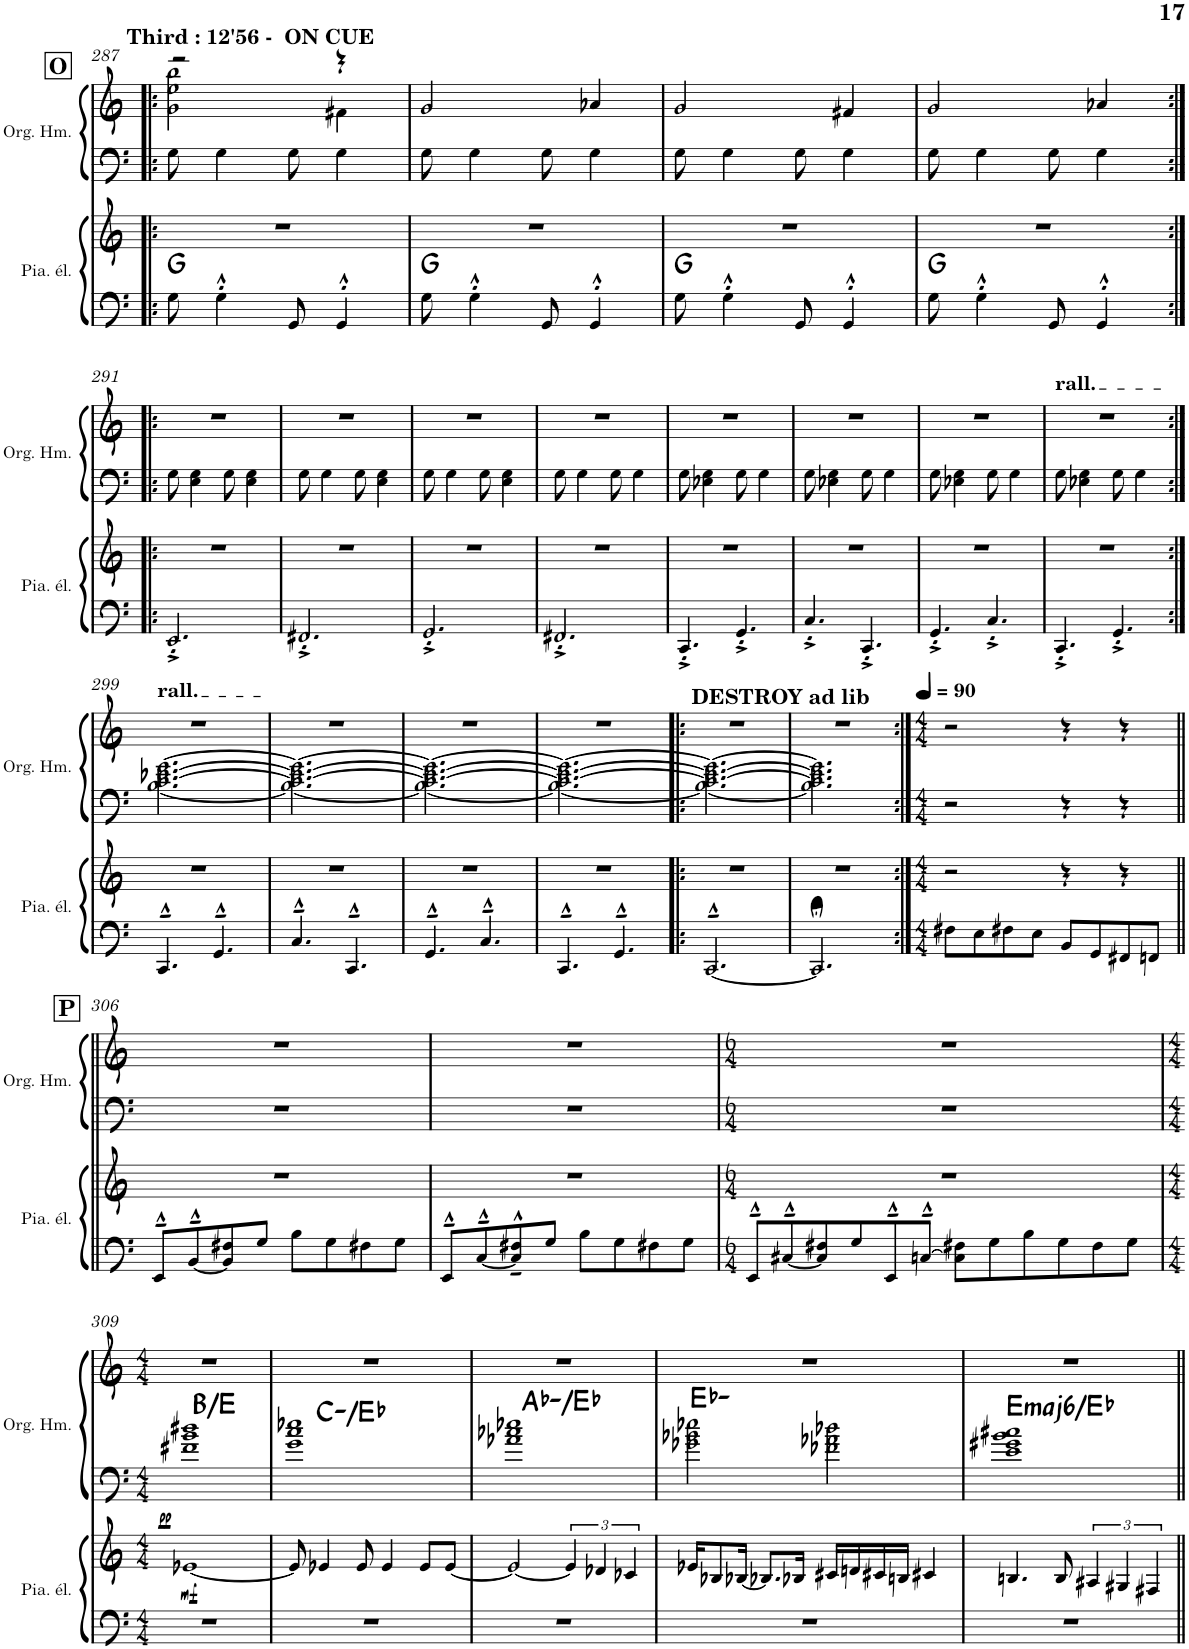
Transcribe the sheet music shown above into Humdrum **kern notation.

**kern	**kern	**dynam	**harte	**kern	**kern	**dynam	**harte
*part2	*part2	*part2	*part2	*part1	*part1	*part1	*part1
*staff4	*staff3	*staff3/4	*	*staff2	*staff1	*staff1/2	*
*I"Piano électrique	*	*	*	*I"Orgue Hammond	*	*	*
*I'Pia. él.	*	*	*	*I'Org. Hm.	*	*	*
!!LO:PB:g=z
*clefF4	*clefG2	*	*	*clefF4	*clefG2	*	*
*k[]	*k[]	*	*	*k[]	*k[]	*	*
*M3/4	*M3/4	*	*	*M3/4	*M3/4	*	*
!!LO:REH:place=s1:a:B:cj:fs=14:t=O
=287!|:	=287!|:	=287!|:	=287!|:	=287!|:	=287!|:	=287!|:	=287!|:
*	*	*	*	*	*^	*	*
!	!	!	!	!	!LO:TX:a:B:t=Third &colon; 12'56 -  ON CUE	!	!	!
8G\	2.r	.	G:maj	8G\	2r	2g\ 2ee\ 2bb\	.	.
4G^^'\	.	.	.	4G\	.	.	.	.
8GG/	.	.	.	8G\	.	.	.	.
4GG^^'/	.	.	.	4G\	4r	4f#X\	.	.
*	*	*	*	*	*v	*v	*	*
=288	=288	=288	=288	=288	=288	=288	=288
8G\	2.r	.	G:maj	8G\	2g/	.	.
4G^^'\	.	.	.	4G\	.	.	.
8GG/	.	.	.	8G\	.	.	.
4GG^^'/	.	.	.	4G\	4a-X/	.	.
=289	=289	=289	=289	=289	=289	=289	=289
8G\	2.r	.	G:maj	8G\	2g/	.	.
4G^^'\	.	.	.	4G\	.	.	.
8GG/	.	.	.	8G\	.	.	.
4GG^^'/	.	.	.	4G\	4f#X/	.	.
=290	=290	=290	=290	=290	=290	=290	=290
8G\	2.r	.	G:maj	8G\	2g/	.	.
4G^^'\	.	.	.	4G\	.	.	.
8GG/	.	.	.	8G\	.	.	.
4GG^^'/	.	.	.	4G\	4a-X/	.	.
!!LO:LB:g=z
=291:|!|:	=291:|!|:	=291:|!|:	=291:|!|:	=291:|!|:	=291:|!|:	=291:|!|:	=291:|!|:
2.EE^'/	2.r	.	.	8G\	2.r	.	.
.	.	.	.	4E\ 4G\	.	.	.
.	.	.	.	8G\	.	.	.
.	.	.	.	4E\ 4G\	.	.	.
=292	=292	=292	=292	=292	=292	=292	=292
2.FF#X^'/	2.r	.	.	8G\	2.r	.	.
.	.	.	.	4G\	.	.	.
.	.	.	.	8G\	.	.	.
.	.	.	.	4E\ 4G\	.	.	.
=293	=293	=293	=293	=293	=293	=293	=293
2.GG^'/	2.r	.	.	8G\	2.r	.	.
.	.	.	.	4G\	.	.	.
.	.	.	.	8G\	.	.	.
.	.	.	.	4E\ 4G\	.	.	.
=294	=294	=294	=294	=294	=294	=294	=294
2.FF#X^'/	2.r	.	.	8G\	2.r	.	.
.	.	.	.	4G\	.	.	.
.	.	.	.	8G\	.	.	.
.	.	.	.	4G\	.	.	.
=295	=295	=295	=295	=295	=295	=295	=295
4.CC^'/	2.r	.	.	8G\	2.r	.	.
.	.	.	.	4E-X\ 4G\	.	.	.
4.GG^'/	.	.	.	8G\	.	.	.
.	.	.	.	4G\	.	.	.
=296	=296	=296	=296	=296	=296	=296	=296
4.C^'/	2.r	.	.	8G\	2.r	.	.
.	.	.	.	4E-X\ 4G\	.	.	.
4.CC^'/	.	.	.	8G\	.	.	.
.	.	.	.	4G\	.	.	.
=297	=297	=297	=297	=297	=297	=297	=297
4.GG^'/	2.r	.	.	8G\	2.r	.	.
.	.	.	.	4E-X\ 4G\	.	.	.
4.C^'/	.	.	.	8G\	.	.	.
.	.	.	.	4G\	.	.	.
=298	=298	=298	=298	=298	=298	=298	=298
!	!	!	!	!	!LO:TX:a:t=rall.	!	!
4.CC^'/	2.r	.	.	8G\	2.r	.	.
.	.	.	.	4E-X\ 4G\	.	.	.
4.GG^'/	.	.	.	8G\	.	.	.
.	.	.	.	4G\	.	.	.
!!LO:LB:g=z
=299:|!	=299:|!	=299:|!	=299:|!	=299:|!	=299:|!	=299:|!	=299:|!
!	!	!	!	!	!LO:TX:a:t=rall.	!	!
4.CC^^~/	2.r	.	.	[2.B\ [2.c\ [2.e-X\ [2.g\	2.r	.	.
4.GG^^~/	.	.	.	.	.	.	.
=300	=300	=300	=300	=300	=300	=300	=300
4.C^^~/	2.r	.	.	2.B\_ 2.c\_ 2.e-\_ 2.g\_	2.r	.	.
4.CC^^~/	.	.	.	.	.	.	.
=301	=301	=301	=301	=301	=301	=301	=301
4.GG^^~/	2.r	.	.	2.B\_ 2.c\_ 2.e-\_ 2.g\_	2.r	.	.
4.C^^~/	.	.	.	.	.	.	.
=302	=302	=302	=302	=302	=302	=302	=302
4.CC^^~/	2.r	.	.	2.B\_ 2.c\_ 2.e-\_ 2.g\_	2.r	.	.
4.GG^^~/	.	.	.	.	.	.	.
=303!|:	=303!|:	=303!|:	=303!|:	=303!|:	=303!|:	=303!|:	=303!|:
!	!	!	!	!	!LO:TX:a:B:t=DESTROY ad lib	!	!
[2.CC^^~/	2.r	.	.	2.B\_ 2.c\_ 2.e-\_ 2.g\_	2.r	.	.
=304	=304	=304	=304	=304	=304	=304	=304
2.CC;</]	2.r	.	.	2.B\] 2.c\] 2.e-\] 2.g\]	2.r	.	.
=305:|!	=305:|!	=305:|!	=305:|!	=305:|!	=305:|!	=305:|!	=305:|!
*M4/4	*M4/4	*	*	*M4/4	*M4/4	*	*
*	*	*	*	*	*MM90	*	*
8F#X\L	2r	.	.	2r	2r	.	.
8E\	.	.	.	.	.	.	.
8F#X\	.	.	.	.	.	.	.
8E\J	.	.	.	.	.	.	.
8BB/L	4r	.	.	4r	4r	.	.
8GG/	.	.	.	.	.	.	.
8FF#X/	4r	.	.	4r	4r	.	.
8FFn/J	.	.	.	.	.	.	.
!!LO:LB:g=z
!!LO:REH:place=s1:a:B:cj:fs=14:t=P
=306||	=306||	=306||	=306||	=306||	=306||	=306||	=306||
8EE^^~/L	1r	.	.	1r	1r	.	.
[8BB^^~/	.	.	.	.	.	.	.
8BB/] 8F#X/	.	.	.	.	.	.	.
8G/J	.	.	.	.	.	.	.
8B\L	.	.	.	.	.	.	.
8G\	.	.	.	.	.	.	.
8F#X\	.	.	.	.	.	.	.
8G\J	.	.	.	.	.	.	.
=307	=307	=307	=307	=307	=307	=307	=307
8EE^^~/L	1r	.	.	1r	1r	.	.
[8C^^~/	.	.	.	.	.	.	.
8C/]~^^ 8F#X/~^^	.	.	.	.	.	.	.
8G/J	.	.	.	.	.	.	.
8B\L	.	.	.	.	.	.	.
8G\	.	.	.	.	.	.	.
8F#X\	.	.	.	.	.	.	.
8G\J	.	.	.	.	.	.	.
=308	=308	=308	=308	=308	=308	=308	=308
*M6/4	*M6/4	*	*	*M6/4	*M6/4	*	*
8EE^^~/L	1.r	.	.	1.r	1.r	.	.
[8C#X^^~/	.	.	.	.	.	.	.
8C#/] 8F#X/	.	.	.	.	.	.	.
8G/	.	.	.	.	.	.	.
8EE^^~/	.	.	.	.	.	.	.
[8Cn^^~/J	.	.	.	.	.	.	.
8C\] 8F#X\L	.	.	.	.	.	.	.
8G\	.	.	.	.	.	.	.
8B\	.	.	.	.	.	.	.
8G\	.	.	.	.	.	.	.
8F#\	.	.	.	.	.	.	.
8G\J	.	.	.	.	.	.	.
!!LO:LB:g=z
=309	=309	=309	=309	=309	=309	=309	=309
*M4/4	*M4/4	*	*	*M4/4	*M4/4	*	*
!	!	!LO:DY:b	!	!	!	!LO:DY:b=2	!
1r	[1e-X	mf	.	1f#X 1b 1dd#X	1r	pp	B:maj/4
=310	=310	=310	=310	=310	=310	=310	=310
1r	8e-/]	.	.	1g 1cc 1ee-X	1r	.	C:min/b3
.	4e-X/	.	.	.	.	.	.
.	8e-/	.	.	.	.	.	.
.	4e-/	.	.	.	.	.	.
.	8e-/L	.	.	.	.	.	.
.	[8e-/J	.	.	.	.	.	.
=311	=311	=311	=311	=311	=311	=311	=311
1r	2e-/_	.	.	1a-X 1cc-X 1ee-X	1r	.	Ab:min/5
.	6e-/]	.	.	.	.	.	.
.	6d-X/	.	.	.	.	.	.
.	6c-X/	.	.	.	.	.	.
=312	=312	=312	=312	=312	=312	=312	=312
1r	16e-X/KL	.	.	2g-X\ 2b-X\ 2ee-X\	1r	.	Eb:min
.	8B-X/	.	.	.	.	.	.
.	[16B-X/Jk	.	.	.	.	.	.
.	8.B-X/L]	.	.	.	.	.	.
.	16B-X/Jk	.	.	.	.	.	.
.	16c#X/LL	.	.	2f-X\ 2a-X\ 2dd-X\	.	.	.
.	16dn/	.	.	.	.	.	.
.	16c#X/	.	.	.	.	.	.
.	16Bn/JJ	.	.	.	.	.	.
.	4c#X/	.	.	.	.	.	.
=313	=313	=313	=313	=313	=313	=313	=313
!	!	!	!	!	!	!	!LO:H:kt=maj6
1r	4.Bn/	.	.	1e 1g#X 1b 1cc#X	1r	.	E:maj6/bb8
.	8B/	.	.	.	.	.	.
.	6A#X/	.	.	.	.	.	.
.	6G#X/	.	.	.	.	.	.
.	6F#X/	.	.	.	.	.	.
=||	=||	=||	=||	=||	=||	=||	=||
*-	*-	*-	*-	*-	*-	*-	*-
